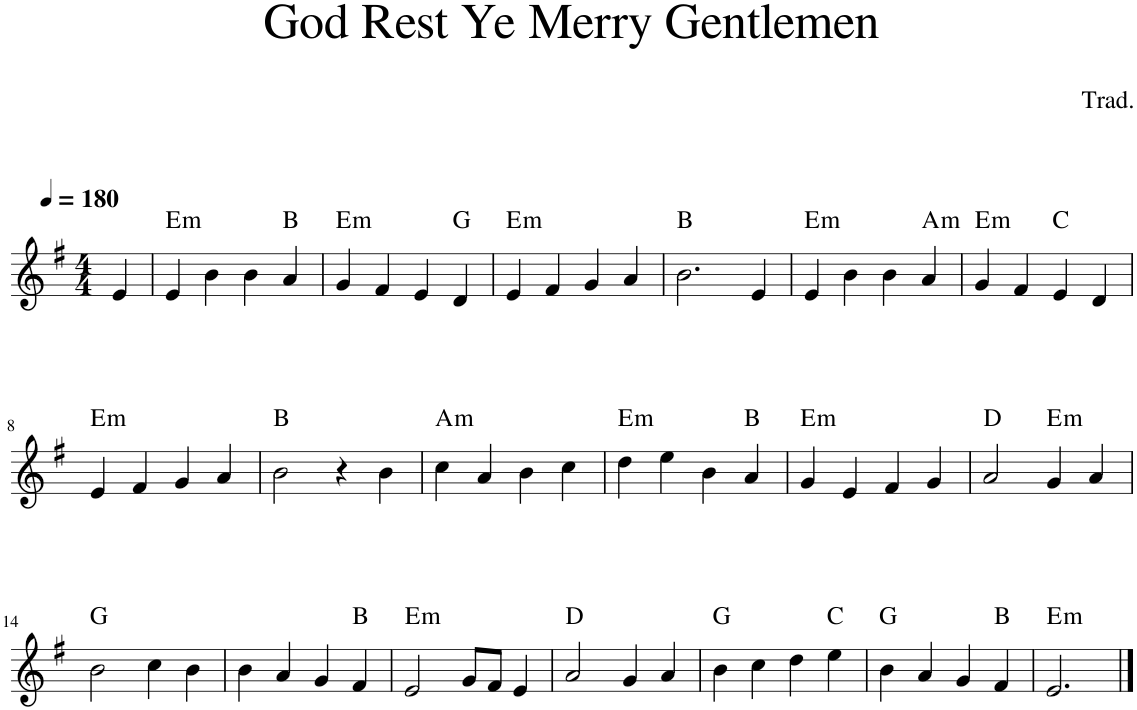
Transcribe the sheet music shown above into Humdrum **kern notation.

**kern	**harte
*part1	*part1
*staff1	*
*I"Piano	*
*I'Pno	*
*clefG2	*
*k[f#]	*
*G:	*
*M4/4	*
*MM180	*
=1	=1
4e/	.
=2	=2
!	!LO:H:kt=m
4e/	E:min
4b\	.
4b\	.
4a/	B:maj
=3	=3
!	!LO:H:kt=m
4g/	E:min
4f#/	.
4e/	.
4d/	G:maj
=4	=4
!	!LO:H:kt=m
4e/	E:min
4f#/	.
4g/	.
4a/	.
=5	=5
2.b\	B:maj
4e/	.
=6	=6
!	!LO:H:kt=m
4e/	E:min
4b\	.
4b\	.
!	!LO:H:kt=m
4a/	A:min
=7	=7
!	!LO:H:kt=m
4g/	E:min
4f#/	.
4e/	C:maj
4d/	.
!!LO:LB:g=z
=8	=8
!	!LO:H:kt=m
4e/	E:min
4f#/	.
4g/	.
4a/	.
=9	=9
2b\	B:maj
4r	.
4b\	.
=10	=10
!	!LO:H:kt=m
4cc\	A:min
4a/	.
4b\	.
4cc\	.
=11	=11
!	!LO:H:kt=m
4dd\	E:min
4ee\	.
4b\	.
4a/	B:maj
=12	=12
!	!LO:H:kt=m
4g/	E:min
4e/	.
4f#/	.
4g/	.
=13	=13
2a/	D:maj
!	!LO:H:kt=m
4g/	E:min
4a/	.
!!LO:LB:g=z
=14	=14
2b\	G:maj
4cc\	.
4b\	.
=15	=15
4b\	.
4a/	.
4g/	.
4f#/	B:maj
=16	=16
!	!LO:H:kt=m
2e/	E:min
8g/L	.
8f#/J	.
4e/	.
=17	=17
2a/	D:maj
4g/	.
4a/	.
=18	=18
4b\	G:maj
4cc\	.
4dd\	.
4ee\	C:maj
=19	=19
4b\	G:maj
4a/	.
4g/	.
4f#/	B:maj
=20	=20
!	!LO:H:kt=m
2.e/	E:min
==	==
*-	*-
